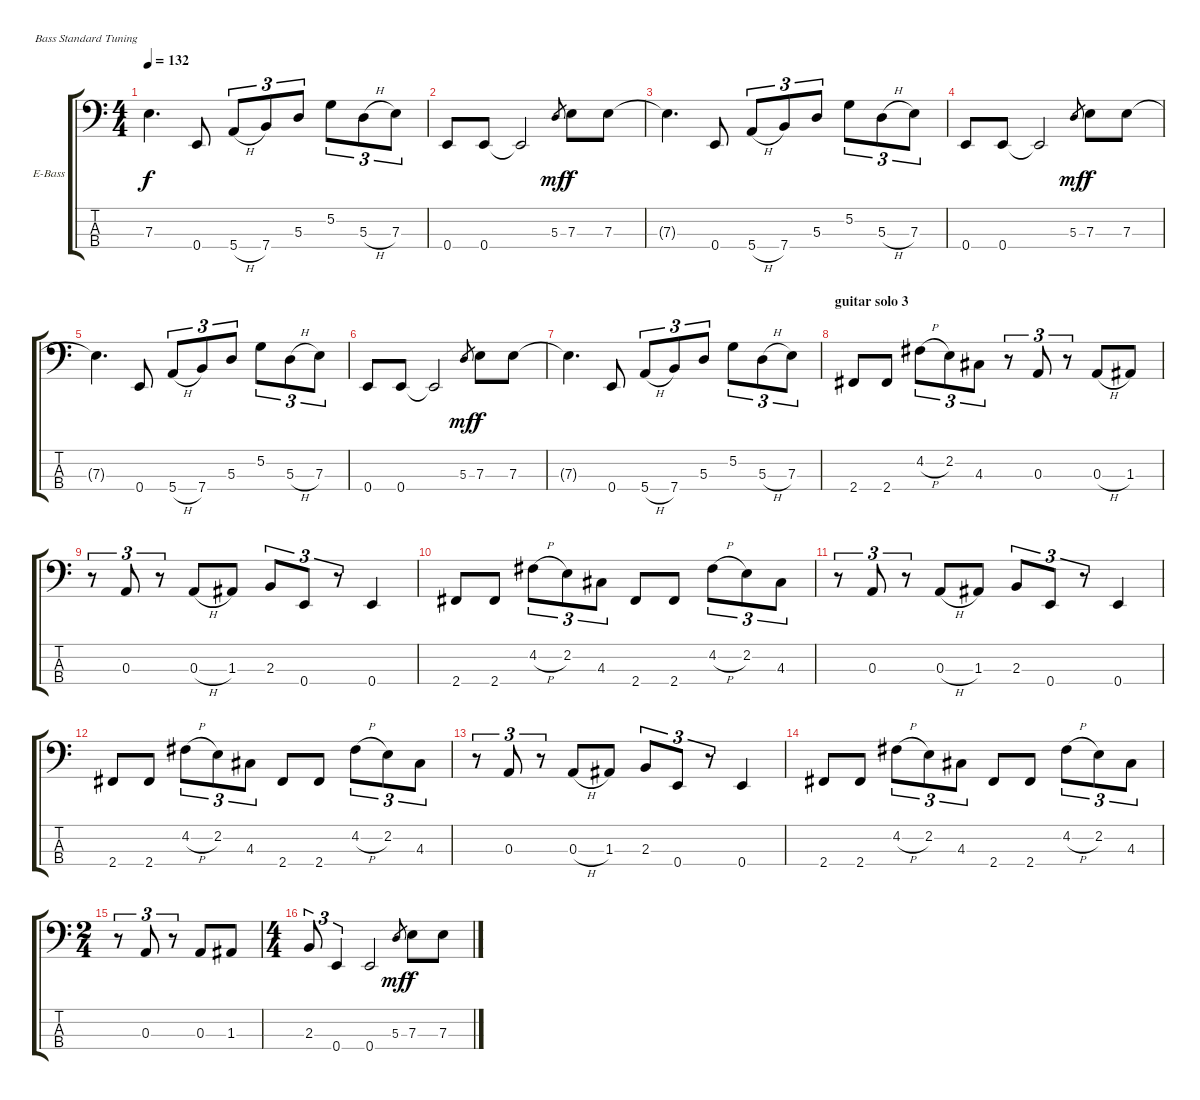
\bracketExtendMode groupsimilarinstruments
\firstSystemTrackNameOrientation horizontal
\otherSystemsTrackNameOrientation horizontal
\track ("bass" "E-Bass") {multiBarRest instrument electricbasspick}
\staff {score tabs}
\tuning (G2 D2 A1 E1)
\ts (4 4)
\tempo 132
\clef f4
\ks c
7.3{t}.4{d dy f} 0.4.8 5.4{h}.8{tu (3 2)} 7.4.8{tu (3 2)} 5.3.8{tu (3 2)} 5.2.8{tu (3 2)} 5.3{h}.8{tu (3 2)} 7.3.8{tu (3 2)} |
0.4.8 0.4.8 0.4{t}.2 5.3.8{gr dy mf} 7.3.8{dy f} 7.3.8 |
7.3{t}.4{d} 0.4.8 5.4{h}.8{tu (3 2)} 7.4.8{tu (3 2)} 5.3.8{tu (3 2)} 5.2.8{tu (3 2)} 5.3{h}.8{tu (3 2)} 7.3.8{tu (3 2)} |
0.4.8 0.4.8 0.4{t}.2 5.3.8{gr dy mf} 7.3.8{dy f} 7.3.8 |
7.3{t}.4{d} 0.4.8 5.4{h}.8{tu (3 2)} 7.4.8{tu (3 2)} 5.3.8{tu (3 2)} 5.2.8{tu (3 2)} 5.3{h}.8{tu (3 2)} 7.3.8{tu (3 2)} |
0.4.8 0.4.8 0.4{t}.2 5.3.8{gr dy mf} 7.3.8{dy f} 7.3.8 |
7.3{t}.4{d} 0.4.8 5.4{h}.8{tu (3 2)} 7.4.8{tu (3 2)} 5.3.8{tu (3 2)} 5.2.8{tu (3 2)} 5.3{h}.8{tu (3 2)} 7.3.8{tu (3 2)} |
\section ("" "guitar solo 3")
2.4.8 2.4.8 4.2{h}.8{tu (3 2)} 2.2.8{tu (3 2)} 4.3.8{tu (3 2)} r.8{tu (3 2)} 0.3.8{tu (3 2)} r.8{tu (3 2)} 0.3{h}.8 1.3.8 |
r.8{tu (3 2)} 0.3.8{tu (3 2)} r.8{tu (3 2)} 0.3{h}.8 1.3.8 2.3.8{tu (3 2)} 0.4.8{tu (3 2)} r.8{tu (3 2)} 0.4.4 |
2.4.8 2.4.8 4.2{h}.8{tu (3 2)} 2.2.8{tu (3 2)} 4.3.8{tu (3 2)} 2.4.8 2.4.8 4.2{h}.8{tu (3 2)} 2.2.8{tu (3 2)} 4.3.8{tu (3 2)} |
r.8{tu (3 2)} 0.3.8{tu (3 2)} r.8{tu (3 2)} 0.3{h}.8 1.3.8 2.3.8{tu (3 2)} 0.4.8{tu (3 2)} r.8{tu (3 2)} 0.4.4 |
2.4.8 2.4.8 4.2{h}.8{tu (3 2)} 2.2.8{tu (3 2)} 4.3.8{tu (3 2)} 2.4.8 2.4.8 4.2{h}.8{tu (3 2)} 2.2.8{tu (3 2)} 4.3.8{tu (3 2)} |
r.8{tu (3 2)} 0.3.8{tu (3 2)} r.8{tu (3 2)} 0.3{h}.8 1.3.8 2.3.8{tu (3 2)} 0.4.8{tu (3 2)} r.8{tu (3 2)} 0.4.4 |
2.4.8 2.4.8 4.2{h}.8{tu (3 2)} 2.2.8{tu (3 2)} 4.3.8{tu (3 2)} 2.4.8 2.4.8 4.2{h}.8{tu (3 2)} 2.2.8{tu (3 2)} 4.3.8{tu (3 2)} |
\ts (2 4)
r.8{tu (3 2)} 0.3.8{tu (3 2)} r.8{tu (3 2)} 0.3.8 1.3.8 |
\ts (4 4)
2.3.8{tu (3 2)} 0.4.4{tu (3 2)} 0.4.2 5.3.8{gr dy mf} 7.3.8{dy f} 7.3.8
